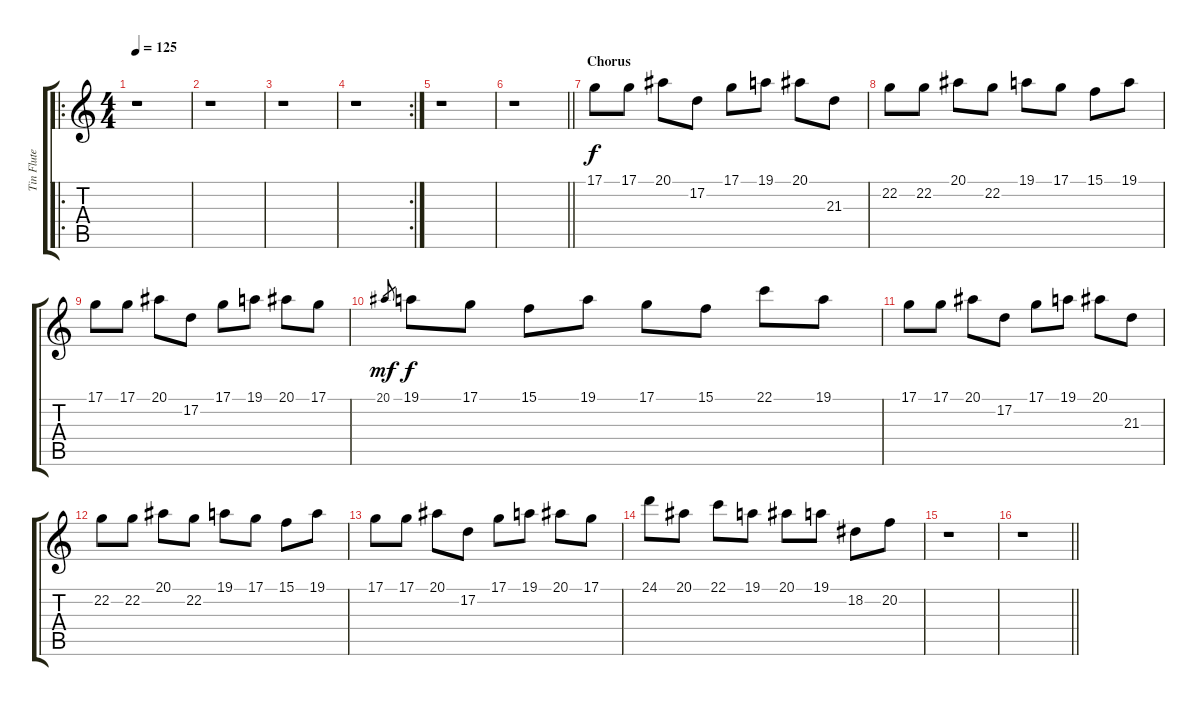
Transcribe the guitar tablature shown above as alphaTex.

\track ("Tin Flute" "Tin Flute") {instrument piccolo}
\staff {score tabs}
\tuning (D4 A3 F3 C3 G2 D2) {hide}
\ro
\ts (4 4)
\tempo 125
\clef g2
\ks c
r.1{dy f} |
r.1 |
r.1 |
\rc 2
r.1 |
r.1 |
\barLineRight lightlight
r.1 |
\section ("" "Chorus")
17.1.8 17.1.8 20.1.8 17.2.8 17.1.8 19.1.8 20.1.8 21.3.8 |
22.2.8 22.2.8 20.1.8 22.2.8 19.1.8 17.1.8 15.1.8 19.1.8 |
17.1.8 17.1.8 20.1.8 17.2.8 17.1.8 19.1.8 20.1.8 17.1.8 |
20.1.8{gr dy mf} 19.1.8{dy f} 17.1.8 15.1.8 19.1.8 17.1.8 15.1.8 22.1.8 19.1.8 |
17.1.8 17.1.8 20.1.8 17.2.8 17.1.8 19.1.8 20.1.8 21.3.8 |
22.2.8 22.2.8 20.1.8 22.2.8 19.1.8 17.1.8 15.1.8 19.1.8 |
17.1.8 17.1.8 20.1.8 17.2.8 17.1.8 19.1.8 20.1.8 17.1.8 |
24.1.8 20.1.8 22.1.8 19.1.8 20.1.8 19.1.8 18.2.8 20.2.8 |
r.1 |
\barLineRight lightlight
r.1
